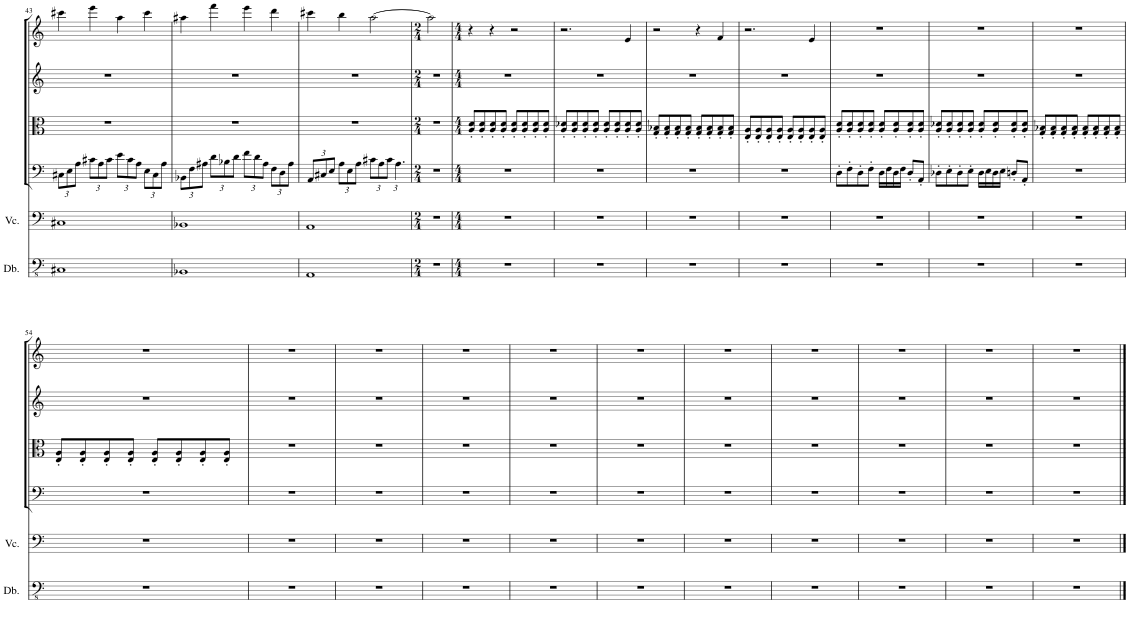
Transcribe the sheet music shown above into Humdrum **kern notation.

**kern	**kern	**kern	**kern	**kern	**kern
*part6	*part5	*part4	*part3	*part2	*part1
*staff6	*staff5	*staff4	*staff3	*staff2	*staff1
*I"Double Bass	*I"Violoncello	*I"Violoncello	*I"Viola	*I"Violin II	*I"Violin I
*I'Db.	*I'Vc.	*I'Vc	*I'Vla	*I'Vln	*I'Vln
!!LO:PB:g=z
*clefFv4	*clefF4	*clefF4	*clefC3	*clefG2	*clefG2
*ITrd7c12	*	*	*	*	*
*k[]	*k[]	*k[]	*k[]	*k[]	*k[]
*M4/4	*M4/4	*M4/4	*M4/4	*M4/4	*M4/4
*	*	*Xbrackettup	*	*	*
=43	=43	=43	=43	=43	=43
1CC#X	1C#X	12C#X\L	1r	1r	4ccc#X\
.	.	12E\	.	.	.
.	.	12A\J	.	.	.
.	.	12c#X\L	.	.	4eee\
.	.	12A\	.	.	.
.	.	12c#\J	.	.	.
.	.	12e\L	.	.	4aa\
.	.	12c#\	.	.	.
.	.	12A\J	.	.	.
.	.	12E\L	.	.	4ccc#\
.	.	12C#\	.	.	.
.	.	12A\J	.	.	.
=44	=44	=44	=44	=44	=44
1BBB-X	1BB-X	12BB-X\L	1r	1r	4aa#X\
.	.	12F\	.	.	.
.	.	12A#X\J	.	.	.
.	.	12d\L	.	.	4fff\
.	.	12B-X\	.	.	.
.	.	12d\J	.	.	.
.	.	12f\L	.	.	4eee\
.	.	12d\	.	.	.
.	.	12A#\J	.	.	.
.	.	12F\L	.	.	4ddd\
.	.	12D\	.	.	.
.	.	12A#\J	.	.	.
=45	=45	=45	=45	=45	=45
1AAA	1AA	12AA/L	1r	1r	4ccc#X\
.	.	12C#X/	.	.	.
.	.	12E/J	.	.	.
.	.	12A\L	.	.	4bb\
.	.	12E\	.	.	.
.	.	12A\J	.	.	.
.	.	12c#X\L	.	.	[2aa\
.	.	12A\	.	.	.
.	.	12c#\J	.	.	.
.	.	6.A\	.	.	.
=46	=46	=46	=46	=46	=46
*M2/4	*M2/4	*M2/4	*M2/4	*M2/4	*M2/4
2r	2r	2r	2r	2r	2aa\]
=47	=47	=47	=47	=47	=47
*M4/4	*M4/4	*M4/4	*M4/4	*M4/4	*M4/4
1r	1r	1r	8A/' 8d/'L	1r	4r
.	.	.	8A/' 8d/'	.	.
.	.	.	8A/' 8d/'	.	4r
.	.	.	8A/' 8d/'J	.	.
.	.	.	8A/' 8d/'L	.	2r
.	.	.	8A/' 8d/'	.	.
.	.	.	8A/' 8d/'	.	.
.	.	.	8A/' 8d/'J	.	.
=48	=48	=48	=48	=48	=48
1r	1r	1r	8A/' 8d-X/'L	1r	2.r
.	.	.	8A/' 8d-/'	.	.
.	.	.	8A/' 8d-/'	.	.
.	.	.	8A/' 8d-/'J	.	.
.	.	.	8A/' 8d-/'L	.	.
.	.	.	8A/' 8d-/'	.	.
.	.	.	8A/' 8d-/'	.	4e/
.	.	.	8A/' 8d-/'J	.	.
=49	=49	=49	=49	=49	=49
1r	1r	1r	8G/' 8B-X/'L	1r	2r
.	.	.	8G/' 8B-/'	.	.
.	.	.	8G/' 8B-/'	.	.
.	.	.	8G/' 8B-/'J	.	.
.	.	.	8G/' 8B-/'L	.	4r
.	.	.	8G/' 8B-/'	.	.
.	.	.	8G/' 8B-/'	.	4f/
.	.	.	8G/' 8B-/'J	.	.
=50	=50	=50	=50	=50	=50
1r	1r	1r	8E/' 8A/'L	1r	2.r
.	.	.	8E/' 8A/'	.	.
.	.	.	8E/' 8A/'	.	.
.	.	.	8E/' 8A/'J	.	.
.	.	.	8E/' 8A/'L	.	.
.	.	.	8E/' 8A/'	.	.
.	.	.	8E/' 8A/'	.	4e/
.	.	.	8E/' 8A/'J	.	.
=51	=51	=51	=51	=51	=51
1r	1r	8D'\L	8A/' 8d/'L	1r	1r
.	.	8F'\	8A/' 8d/'	.	.
.	.	8D'\	8A/' 8d/'	.	.
.	.	8F'\J	8A/' 8d/'J	.	.
.	.	16D\LL	8A/' 8d/'L	.	.
.	.	16F\	.	.	.
.	.	16D\	8A/' 8d/'	.	.
.	.	16F\JJ	.	.	.
.	.	8D'/L	8A/' 8d/'	.	.
.	.	8AA'/J	8A/' 8d/'J	.	.
=52	=52	=52	=52	=52	=52
1r	1r	8D-X'\L	8A/' 8d-X/'L	1r	1r
.	.	8E'\	8A/' 8d-/'	.	.
.	.	8D-'\	8A/' 8d-/'	.	.
.	.	8E'\J	8A/' 8d-/'J	.	.
.	.	16D-\LL	8A/' 8d-/'L	.	.
.	.	16E\	.	.	.
.	.	16D-\	8A/' 8d-/'	.	.
.	.	16E\JJ	.	.	.
.	.	8Dn'/L	8A/' 8d-/'	.	.
.	.	8AA'/J	8A/' 8d-/'J	.	.
=53	=53	=53	=53	=53	=53
1r	1r	1r	8G/' 8B-X/'L	1r	1r
.	.	.	8G/' 8B-/'	.	.
.	.	.	8G/' 8B-/'	.	.
.	.	.	8G/' 8B-/'J	.	.
.	.	.	8G/' 8B-/'L	.	.
.	.	.	8G/' 8B-/'	.	.
.	.	.	8G/' 8B-/'	.	.
.	.	.	8G/' 8B-/'J	.	.
!!LO:LB:g=z
=54	=54	=54	=54	=54	=54
1r	1r	1r	8E/' 8A/'L	1r	1r
.	.	.	8E/' 8A/'	.	.
.	.	.	8E/' 8A/'	.	.
.	.	.	8E/' 8A/'J	.	.
.	.	.	8E/' 8A/'L	.	.
.	.	.	8E/' 8A/'	.	.
.	.	.	8E/' 8A/'	.	.
.	.	.	8E/' 8A/'J	.	.
=55	=55	=55	=55	=55	=55
1r	1r	1r	1r	1r	1r
=56	=56	=56	=56	=56	=56
1r	1r	1r	1r	1r	1r
=57	=57	=57	=57	=57	=57
1r	1r	1r	1r	1r	1r
=58	=58	=58	=58	=58	=58
1r	1r	1r	1r	1r	1r
=59	=59	=59	=59	=59	=59
1r	1r	1r	1r	1r	1r
=60	=60	=60	=60	=60	=60
1r	1r	1r	1r	1r	1r
=61	=61	=61	=61	=61	=61
1r	1r	1r	1r	1r	1r
=62	=62	=62	=62	=62	=62
1r	1r	1r	1r	1r	1r
=63	=63	=63	=63	=63	=63
1r	1r	1r	1r	1r	1r
=64	=64	=64	=64	=64	=64
1r	1r	1r	1r	1r	1r
==	==	==	==	==	==
*-	*-	*-	*-	*-	*-
